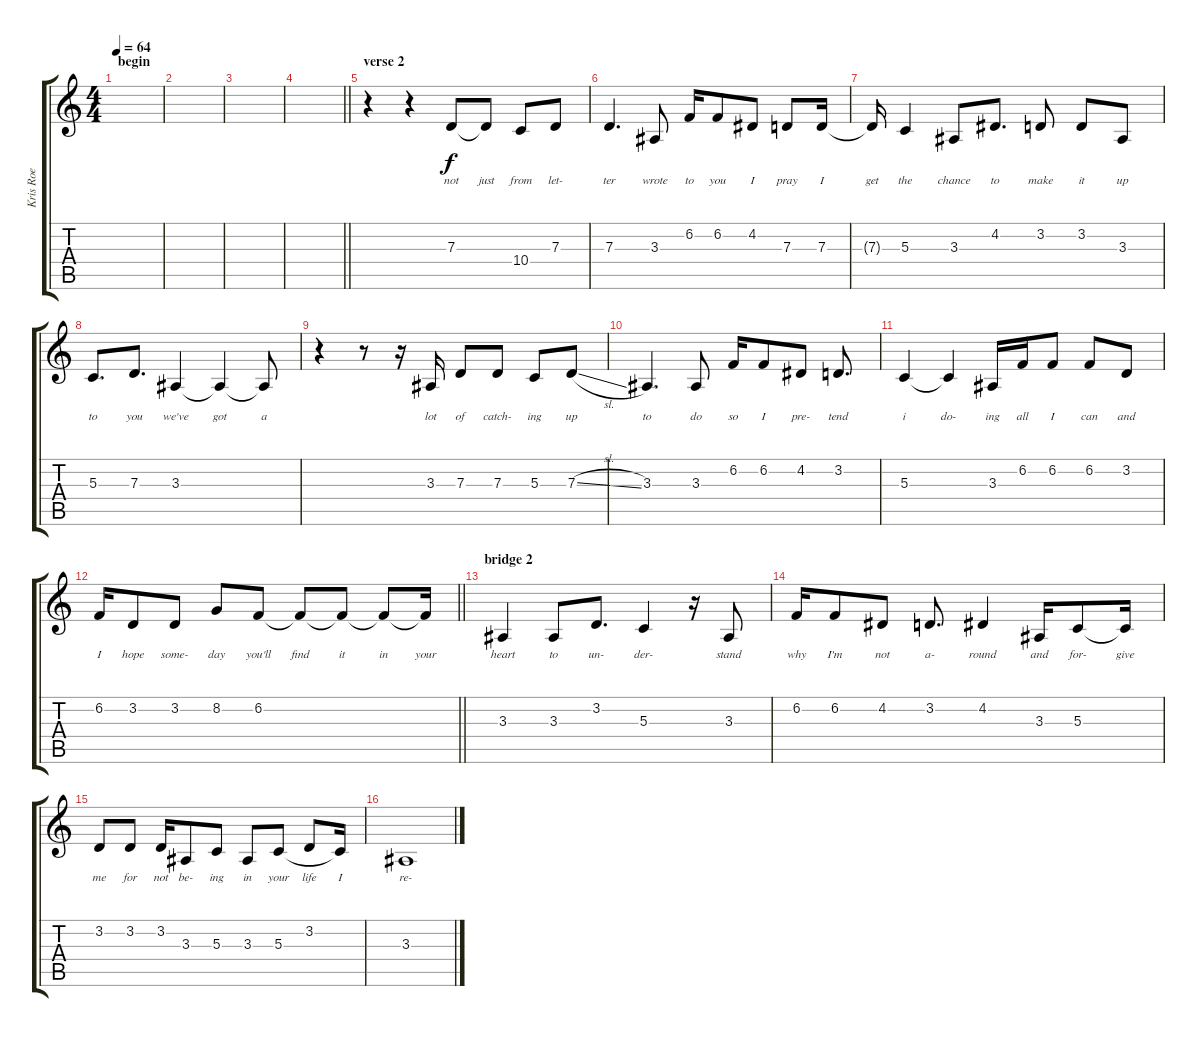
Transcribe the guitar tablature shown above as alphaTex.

\track ("Kris Roe" "Kris Roe") {instrument flute}
\staff {score tabs}
\tuning (E4 B3 G3 D3 A2 E2) {hide}
\ts (4 4)
\section ("" "begin")
\tempo 64
\clef g2
\ks c
|
|
|
\barLineRight lightlight
|
\section ("" "verse 2")
r.4 r.4 7.3.8{lyrics (0 "not") lyrics (1 "") lyrics (2 "") lyrics (3 "") lyrics (4 "")} 7.3{t}.8{lyrics (0 "just") lyrics (1 "") lyrics (2 "") lyrics (3 "") lyrics (4 "")} 10.4.8{lyrics (0 "from") lyrics (1 "") lyrics (2 "") lyrics (3 "") lyrics (4 "")} 7.3.8{lyrics (0 "let-") lyrics (1 "") lyrics (2 "") lyrics (3 "") lyrics (4 "")} |
7.3.4{d lyrics (0 "ter") lyrics (1 "") lyrics (2 "") lyrics (3 "") lyrics (4 "")} 3.3.8{lyrics (0 "wrote") lyrics (1 "") lyrics (2 "") lyrics (3 "") lyrics (4 "")} 6.2.16{lyrics (0 "to") lyrics (1 "") lyrics (2 "") lyrics (3 "") lyrics (4 "")} 6.2.8{lyrics (0 "you") lyrics (1 "") lyrics (2 "") lyrics (3 "") lyrics (4 "")} 4.2.8{lyrics (0 "I") lyrics (1 "") lyrics (2 "") lyrics (3 "") lyrics (4 "")} 7.3.8{lyrics (0 "pray") lyrics (1 "") lyrics (2 "") lyrics (3 "") lyrics (4 "")} 7.3.16{lyrics (0 "I") lyrics (1 "") lyrics (2 "") lyrics (3 "") lyrics (4 "")} |
7.3{t}.16{lyrics (0 "get") lyrics (1 "") lyrics (2 "") lyrics (3 "") lyrics (4 "")} 5.3.4{lyrics (0 "the") lyrics (1 "") lyrics (2 "") lyrics (3 "") lyrics (4 "")} 3.3.8{lyrics (0 "chance") lyrics (1 "") lyrics (2 "") lyrics (3 "") lyrics (4 "")} 4.2.8{d lyrics (0 "to") lyrics (1 "") lyrics (2 "") lyrics (3 "") lyrics (4 "")} 3.2.8{lyrics (0 "make") lyrics (1 "") lyrics (2 "") lyrics (3 "") lyrics (4 "")} 3.2.8{lyrics (0 "it") lyrics (1 "") lyrics (2 "") lyrics (3 "") lyrics (4 "")} 3.3.8{lyrics (0 "up") lyrics (1 "") lyrics (2 "") lyrics (3 "") lyrics (4 "")} |
5.3.8{d lyrics (0 "to") lyrics (1 "") lyrics (2 "") lyrics (3 "") lyrics (4 "")} 7.3.8{d lyrics (0 "you") lyrics (1 "") lyrics (2 "") lyrics (3 "") lyrics (4 "")} 3.3.4{lyrics (0 "we've") lyrics (1 "") lyrics (2 "") lyrics (3 "") lyrics (4 "")} 3.3{t}.4{lyrics (0 "got") lyrics (1 "") lyrics (2 "") lyrics (3 "") lyrics (4 "")} 3.3{t}.8{lyrics (0 "a") lyrics (1 "") lyrics (2 "") lyrics (3 "") lyrics (4 "")} |
r.4 r.8 r.16 3.3.16{lyrics (0 "lot") lyrics (1 "") lyrics (2 "") lyrics (3 "") lyrics (4 "")} 7.3.8{lyrics (0 "of") lyrics (1 "") lyrics (2 "") lyrics (3 "") lyrics (4 "")} 7.3.8{lyrics (0 "catch-") lyrics (1 "") lyrics (2 "") lyrics (3 "") lyrics (4 "")} 5.3.8{lyrics (0 "ing") lyrics (1 "") lyrics (2 "") lyrics (3 "") lyrics (4 "")} 7.3{sl}.8{lyrics (0 "up") lyrics (1 "") lyrics (2 "") lyrics (3 "") lyrics (4 "")} |
3.3.4{d lyrics (0 "to") lyrics (1 "") lyrics (2 "") lyrics (3 "") lyrics (4 "")} 3.3.8{lyrics (0 "do") lyrics (1 "") lyrics (2 "") lyrics (3 "") lyrics (4 "")} 6.2.16{lyrics (0 "so") lyrics (1 "") lyrics (2 "") lyrics (3 "") lyrics (4 "")} 6.2.8{lyrics (0 "I") lyrics (1 "") lyrics (2 "") lyrics (3 "") lyrics (4 "")} 4.2.8{lyrics (0 "pre-") lyrics (1 "") lyrics (2 "") lyrics (3 "") lyrics (4 "")} 3.2.8{d lyrics (0 "tend") lyrics (1 "") lyrics (2 "") lyrics (3 "") lyrics (4 "")} |
5.3.4{lyrics (0 "i") lyrics (1 "") lyrics (2 "") lyrics (3 "") lyrics (4 "")} 5.3{t}.4{lyrics (0 "do-") lyrics (1 "") lyrics (2 "") lyrics (3 "") lyrics (4 "")} 3.3.16{lyrics (0 "ing") lyrics (1 "") lyrics (2 "") lyrics (3 "") lyrics (4 "")} 6.2.16{lyrics (0 "all") lyrics (1 "") lyrics (2 "") lyrics (3 "") lyrics (4 "")} 6.2.8{lyrics (0 "I") lyrics (1 "") lyrics (2 "") lyrics (3 "") lyrics (4 "")} 6.2.8{lyrics (0 "can") lyrics (1 "") lyrics (2 "") lyrics (3 "") lyrics (4 "")} 3.2.8{lyrics (0 "and") lyrics (1 "") lyrics (2 "") lyrics (3 "") lyrics (4 "")} |
\barLineRight lightlight
6.2.16{lyrics (0 "I") lyrics (1 "") lyrics (2 "") lyrics (3 "") lyrics (4 "")} 3.2.8{lyrics (0 "hope") lyrics (1 "") lyrics (2 "") lyrics (3 "") lyrics (4 "")} 3.2.8{lyrics (0 "some-") lyrics (1 "") lyrics (2 "") lyrics (3 "") lyrics (4 "")} 8.2.8{lyrics (0 "day") lyrics (1 "") lyrics (2 "") lyrics (3 "") lyrics (4 "")} 6.2.8{lyrics (0 "you'll") lyrics (1 "") lyrics (2 "") lyrics (3 "") lyrics (4 "")} 6.2{t}.8{lyrics (0 "find") lyrics (1 "") lyrics (2 "") lyrics (3 "") lyrics (4 "")} 6.2{t}.8{lyrics (0 "it") lyrics (1 "") lyrics (2 "") lyrics (3 "") lyrics (4 "")} 6.2{t}.8{lyrics (0 "in") lyrics (1 "") lyrics (2 "") lyrics (3 "") lyrics (4 "")} 6.2{t}.16{lyrics (0 "your") lyrics (1 "") lyrics (2 "") lyrics (3 "") lyrics (4 "")} |
\section ("" "bridge 2")
3.3.4{lyrics (0 "heart") lyrics (1 "") lyrics (2 "") lyrics (3 "") lyrics (4 "")} 3.3.8{lyrics (0 "to") lyrics (1 "") lyrics (2 "") lyrics (3 "") lyrics (4 "")} 3.2.8{d lyrics (0 "un-") lyrics (1 "") lyrics (2 "") lyrics (3 "") lyrics (4 "")} 5.3.4{lyrics (0 "der-") lyrics (1 "") lyrics (2 "") lyrics (3 "") lyrics (4 "")} r.16 3.3.8{lyrics (0 "stand") lyrics (1 "") lyrics (2 "") lyrics (3 "") lyrics (4 "")} |
6.2.16{lyrics (0 "why") lyrics (1 "") lyrics (2 "") lyrics (3 "") lyrics (4 "")} 6.2.8{lyrics (0 "I'm") lyrics (1 "") lyrics (2 "") lyrics (3 "") lyrics (4 "")} 4.2.8{lyrics (0 "not") lyrics (1 "") lyrics (2 "") lyrics (3 "") lyrics (4 "")} 3.2.8{d lyrics (0 "a-") lyrics (1 "") lyrics (2 "") lyrics (3 "") lyrics (4 "")} 4.2.4{lyrics (0 "round") lyrics (1 "") lyrics (2 "") lyrics (3 "") lyrics (4 "")} 3.3.16{lyrics (0 "and") lyrics (1 "") lyrics (2 "") lyrics (3 "") lyrics (4 "")} 5.3.8{lyrics (0 "for-") lyrics (1 "") lyrics (2 "") lyrics (3 "") lyrics (4 "")} 5.3{t}.16{lyrics (0 "give") lyrics (1 "") lyrics (2 "") lyrics (3 "") lyrics (4 "")} |
3.2.8{lyrics (0 "me") lyrics (1 "") lyrics (2 "") lyrics (3 "") lyrics (4 "")} 3.2.8{lyrics (0 "for") lyrics (1 "") lyrics (2 "") lyrics (3 "") lyrics (4 "")} 3.2.16{lyrics (0 "not") lyrics (1 "") lyrics (2 "") lyrics (3 "") lyrics (4 "")} 3.3.8{lyrics (0 "be-") lyrics (1 "") lyrics (2 "") lyrics (3 "") lyrics (4 "")} 5.3.8{lyrics (0 "ing") lyrics (1 "") lyrics (2 "") lyrics (3 "") lyrics (4 "")} 3.3.8{lyrics (0 "in") lyrics (1 "") lyrics (2 "") lyrics (3 "") lyrics (4 "")} 5.3.8{lyrics (0 "your") lyrics (1 "") lyrics (2 "") lyrics (3 "") lyrics (4 "")} 3.2.8{lyrics (0 "life") lyrics (1 "") lyrics (2 "") lyrics (3 "") lyrics (4 "")} 5.3{t}.16{lyrics (0 "I") lyrics (1 "") lyrics (2 "") lyrics (3 "") lyrics (4 "")} |
3.3.1{lyrics (0 "re-") lyrics (1 "") lyrics (2 "") lyrics (3 "") lyrics (4 "")}
